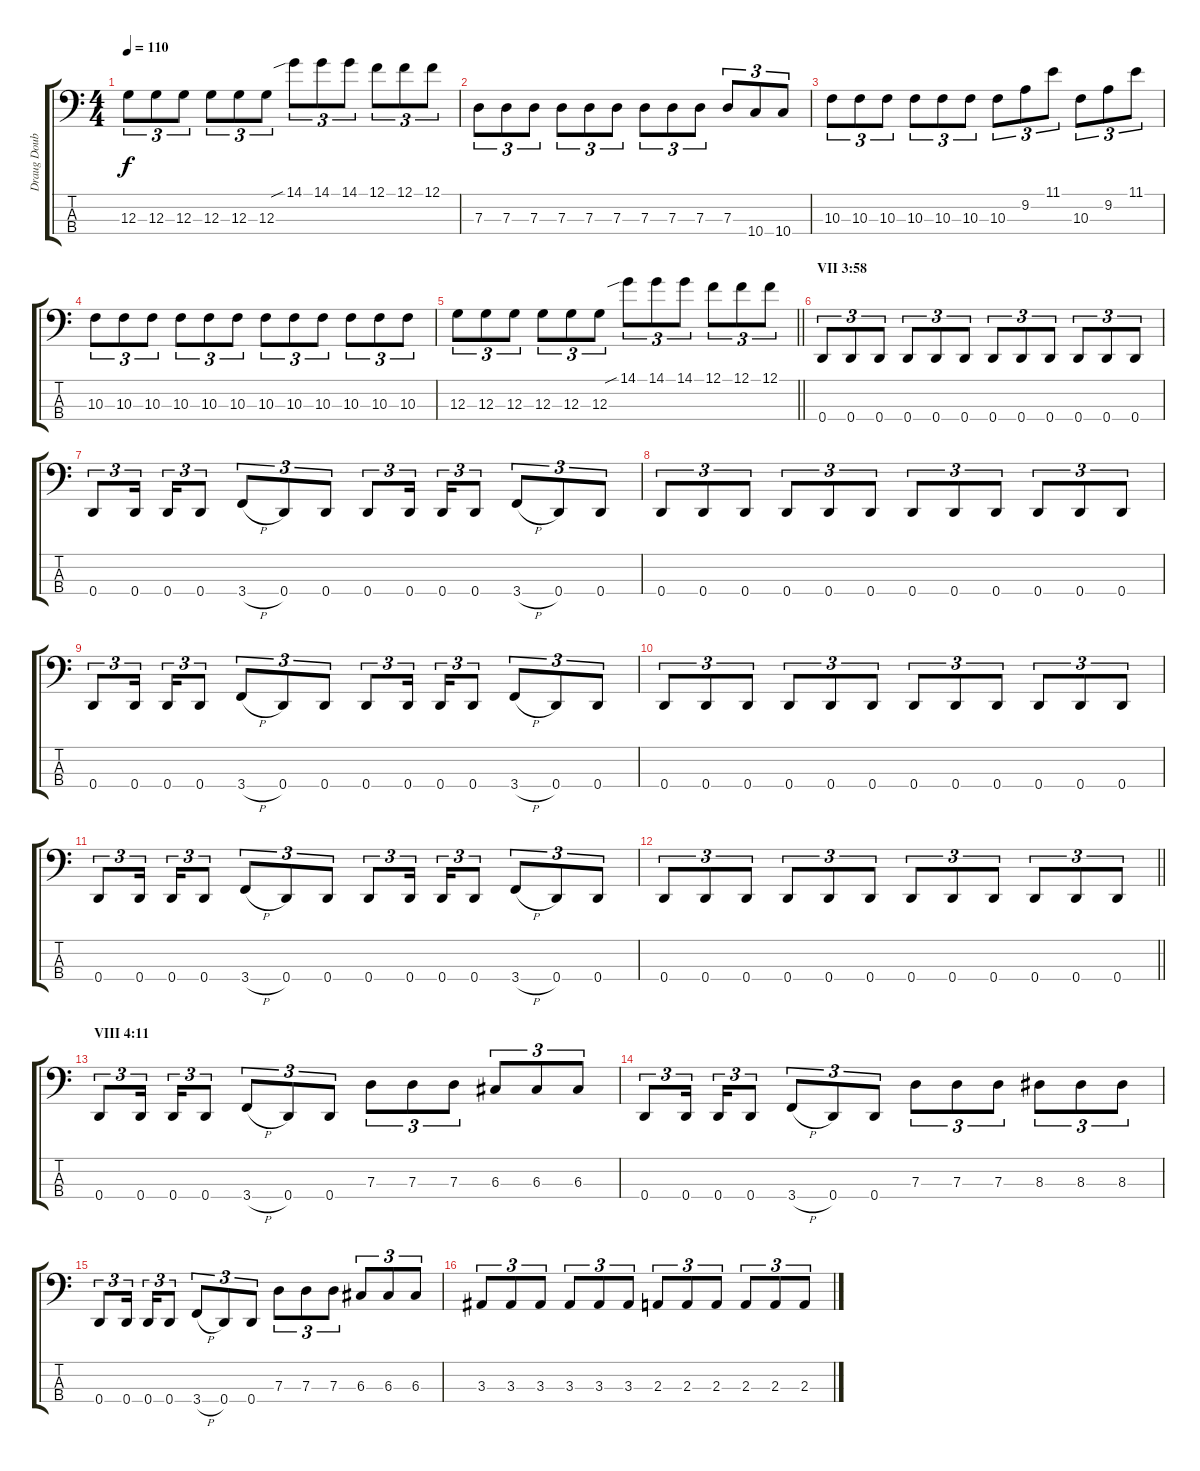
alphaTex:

\track ("Draug Double" "Draug Doub") {instrument electricbasspick}
\staff {score tabs}
\tuning (F2 C2 G1 D1) {hide}
\ts (4 4)
\tempo 110
\clef f4
\ks c
12.3.8{tu (3 2) dy f} 12.3.8{tu (3 2)} 12.3.8{tu (3 2)} 12.3.8{tu (3 2)} 12.3.8{tu (3 2)} 12.3.8{tu (3 2)} 14.1{sib}.8{tu (3 2)} 14.1.8{tu (3 2)} 14.1.8{tu (3 2)} 12.1.8{tu (3 2)} 12.1.8{tu (3 2)} 12.1.8{tu (3 2)} |
7.3.8{tu (3 2)} 7.3.8{tu (3 2)} 7.3.8{tu (3 2)} 7.3.8{tu (3 2)} 7.3.8{tu (3 2)} 7.3.8{tu (3 2)} 7.3.8{tu (3 2)} 7.3.8{tu (3 2)} 7.3.8{tu (3 2)} 7.3.8{tu (3 2)} 10.4.8{tu (3 2)} 10.4.8{tu (3 2)} |
10.3.8{tu (3 2)} 10.3.8{tu (3 2)} 10.3.8{tu (3 2)} 10.3.8{tu (3 2)} 10.3.8{tu (3 2)} 10.3.8{tu (3 2)} 10.3.8{tu (3 2)} 9.2.8{tu (3 2)} 11.1.8{tu (3 2)} 10.3.8{tu (3 2)} 9.2.8{tu (3 2)} 11.1.8{tu (3 2)} |
10.3.8{tu (3 2)} 10.3.8{tu (3 2)} 10.3.8{tu (3 2)} 10.3.8{tu (3 2)} 10.3.8{tu (3 2)} 10.3.8{tu (3 2)} 10.3.8{tu (3 2)} 10.3.8{tu (3 2)} 10.3.8{tu (3 2)} 10.3.8{tu (3 2)} 10.3.8{tu (3 2)} 10.3.8{tu (3 2)} |
\barLineRight lightlight
12.3.8{tu (3 2)} 12.3.8{tu (3 2)} 12.3.8{tu (3 2)} 12.3.8{tu (3 2)} 12.3.8{tu (3 2)} 12.3.8{tu (3 2)} 14.1{sib}.8{tu (3 2)} 14.1.8{tu (3 2)} 14.1.8{tu (3 2)} 12.1.8{tu (3 2)} 12.1.8{tu (3 2)} 12.1.8{tu (3 2)} |
\section ("" "VII 3:58")
0.4.8{tu (3 2)} 0.4.8{tu (3 2)} 0.4.8{tu (3 2)} 0.4.8{tu (3 2)} 0.4.8{tu (3 2)} 0.4.8{tu (3 2)} 0.4.8{tu (3 2)} 0.4.8{tu (3 2)} 0.4.8{tu (3 2)} 0.4.8{tu (3 2)} 0.4.8{tu (3 2)} 0.4.8{tu (3 2)} |
0.4.8{tu (3 2)} 0.4.16{tu (3 2) beam splitsecondary} 0.4.16{tu (3 2)} 0.4.8{tu (3 2)} 3.4{h}.8{tu (3 2)} 0.4.8{tu (3 2)} 0.4.8{tu (3 2)} 0.4.8{tu (3 2)} 0.4.16{tu (3 2) beam splitsecondary} 0.4.16{tu (3 2)} 0.4.8{tu (3 2)} 3.4{h}.8{tu (3 2)} 0.4.8{tu (3 2)} 0.4.8{tu (3 2)} |
0.4.8{tu (3 2)} 0.4.8{tu (3 2)} 0.4.8{tu (3 2)} 0.4.8{tu (3 2)} 0.4.8{tu (3 2)} 0.4.8{tu (3 2)} 0.4.8{tu (3 2)} 0.4.8{tu (3 2)} 0.4.8{tu (3 2)} 0.4.8{tu (3 2)} 0.4.8{tu (3 2)} 0.4.8{tu (3 2)} |
0.4.8{tu (3 2)} 0.4.16{tu (3 2) beam splitsecondary} 0.4.16{tu (3 2)} 0.4.8{tu (3 2)} 3.4{h}.8{tu (3 2)} 0.4.8{tu (3 2)} 0.4.8{tu (3 2)} 0.4.8{tu (3 2)} 0.4.16{tu (3 2) beam splitsecondary} 0.4.16{tu (3 2)} 0.4.8{tu (3 2)} 3.4{h}.8{tu (3 2)} 0.4.8{tu (3 2)} 0.4.8{tu (3 2)} |
0.4.8{tu (3 2)} 0.4.8{tu (3 2)} 0.4.8{tu (3 2)} 0.4.8{tu (3 2)} 0.4.8{tu (3 2)} 0.4.8{tu (3 2)} 0.4.8{tu (3 2)} 0.4.8{tu (3 2)} 0.4.8{tu (3 2)} 0.4.8{tu (3 2)} 0.4.8{tu (3 2)} 0.4.8{tu (3 2)} |
0.4.8{tu (3 2)} 0.4.16{tu (3 2) beam splitsecondary} 0.4.16{tu (3 2)} 0.4.8{tu (3 2)} 3.4{h}.8{tu (3 2)} 0.4.8{tu (3 2)} 0.4.8{tu (3 2)} 0.4.8{tu (3 2)} 0.4.16{tu (3 2) beam splitsecondary} 0.4.16{tu (3 2)} 0.4.8{tu (3 2)} 3.4{h}.8{tu (3 2)} 0.4.8{tu (3 2)} 0.4.8{tu (3 2)} |
\barLineRight lightlight
0.4.8{tu (3 2)} 0.4.8{tu (3 2)} 0.4.8{tu (3 2)} 0.4.8{tu (3 2)} 0.4.8{tu (3 2)} 0.4.8{tu (3 2)} 0.4.8{tu (3 2)} 0.4.8{tu (3 2)} 0.4.8{tu (3 2)} 0.4.8{tu (3 2)} 0.4.8{tu (3 2)} 0.4.8{tu (3 2)} |
\section ("" "VIII 4:11")
0.4.8{tu (3 2)} 0.4.16{tu (3 2) beam splitsecondary} 0.4.16{tu (3 2)} 0.4.8{tu (3 2)} 3.4{h}.8{tu (3 2)} 0.4.8{tu (3 2)} 0.4.8{tu (3 2)} 7.3.8{tu (3 2)} 7.3.8{tu (3 2)} 7.3.8{tu (3 2)} 6.3.8{tu (3 2)} 6.3.8{tu (3 2)} 6.3.8{tu (3 2)} |
0.4.8{tu (3 2)} 0.4.16{tu (3 2) beam splitsecondary} 0.4.16{tu (3 2)} 0.4.8{tu (3 2)} 3.4{h}.8{tu (3 2)} 0.4.8{tu (3 2)} 0.4.8{tu (3 2)} 7.3.8{tu (3 2)} 7.3.8{tu (3 2)} 7.3.8{tu (3 2)} 8.3.8{tu (3 2)} 8.3.8{tu (3 2)} 8.3.8{tu (3 2)} |
0.4.8{tu (3 2)} 0.4.16{tu (3 2) beam splitsecondary} 0.4.16{tu (3 2)} 0.4.8{tu (3 2)} 3.4{h}.8{tu (3 2)} 0.4.8{tu (3 2)} 0.4.8{tu (3 2)} 7.3.8{tu (3 2)} 7.3.8{tu (3 2)} 7.3.8{tu (3 2)} 6.3.8{tu (3 2)} 6.3.8{tu (3 2)} 6.3.8{tu (3 2)} |
3.3.8{tu (3 2)} 3.3.8{tu (3 2)} 3.3.8{tu (3 2)} 3.3.8{tu (3 2)} 3.3.8{tu (3 2)} 3.3.8{tu (3 2)} 2.3.8{tu (3 2)} 2.3.8{tu (3 2)} 2.3.8{tu (3 2)} 2.3.8{tu (3 2)} 2.3.8{tu (3 2)} 2.3.8{tu (3 2)}
